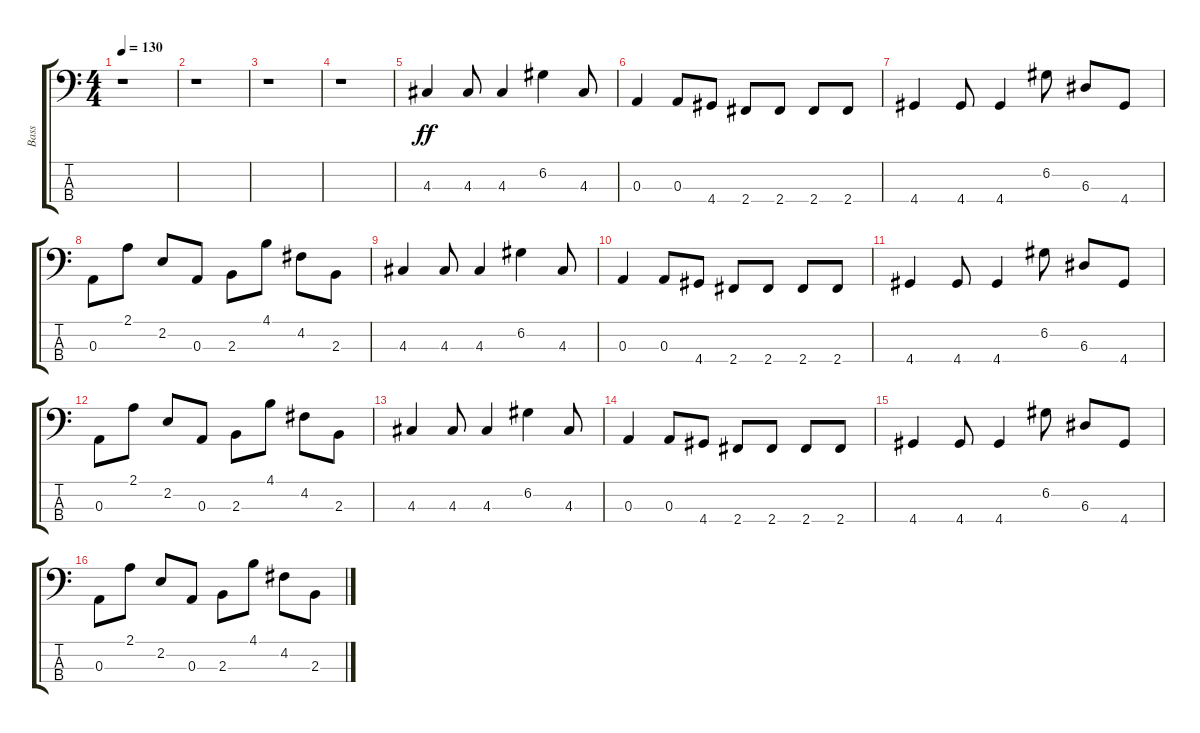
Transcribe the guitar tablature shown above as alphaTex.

\track ("Bass" "Bass") {instrument electricbasspick}
\staff {score tabs}
\tuning (G2 D2 A1 E1) {hide}
\ts (4 4)
\tempo 130
\clef f4
\ks c
r.1{dy ff instrument electricbasspick} |
r.1 |
r.1 |
r.1 |
4.3.4 4.3.8 4.3.4 6.2.4 4.3.8 |
0.3.4 0.3.8 4.4.8 2.4.8 2.4.8 2.4.8 2.4.8 |
4.4.4 4.4.8 4.4.4 6.2.8 6.3.8 4.4.8 |
0.3.8 2.1.8 2.2.8 0.3.8 2.3.8 4.1.8 4.2.8 2.3.8 |
4.3.4 4.3.8 4.3.4 6.2.4 4.3.8 |
0.3.4 0.3.8 4.4.8 2.4.8 2.4.8 2.4.8 2.4.8 |
4.4.4 4.4.8 4.4.4 6.2.8 6.3.8 4.4.8 |
0.3.8 2.1.8 2.2.8 0.3.8 2.3.8 4.1.8 4.2.8 2.3.8 |
4.3.4 4.3.8 4.3.4 6.2.4 4.3.8 |
0.3.4 0.3.8 4.4.8 2.4.8 2.4.8 2.4.8 2.4.8 |
4.4.4 4.4.8 4.4.4 6.2.8 6.3.8 4.4.8 |
0.3.8 2.1.8 2.2.8 0.3.8 2.3.8 4.1.8 4.2.8 2.3.8
